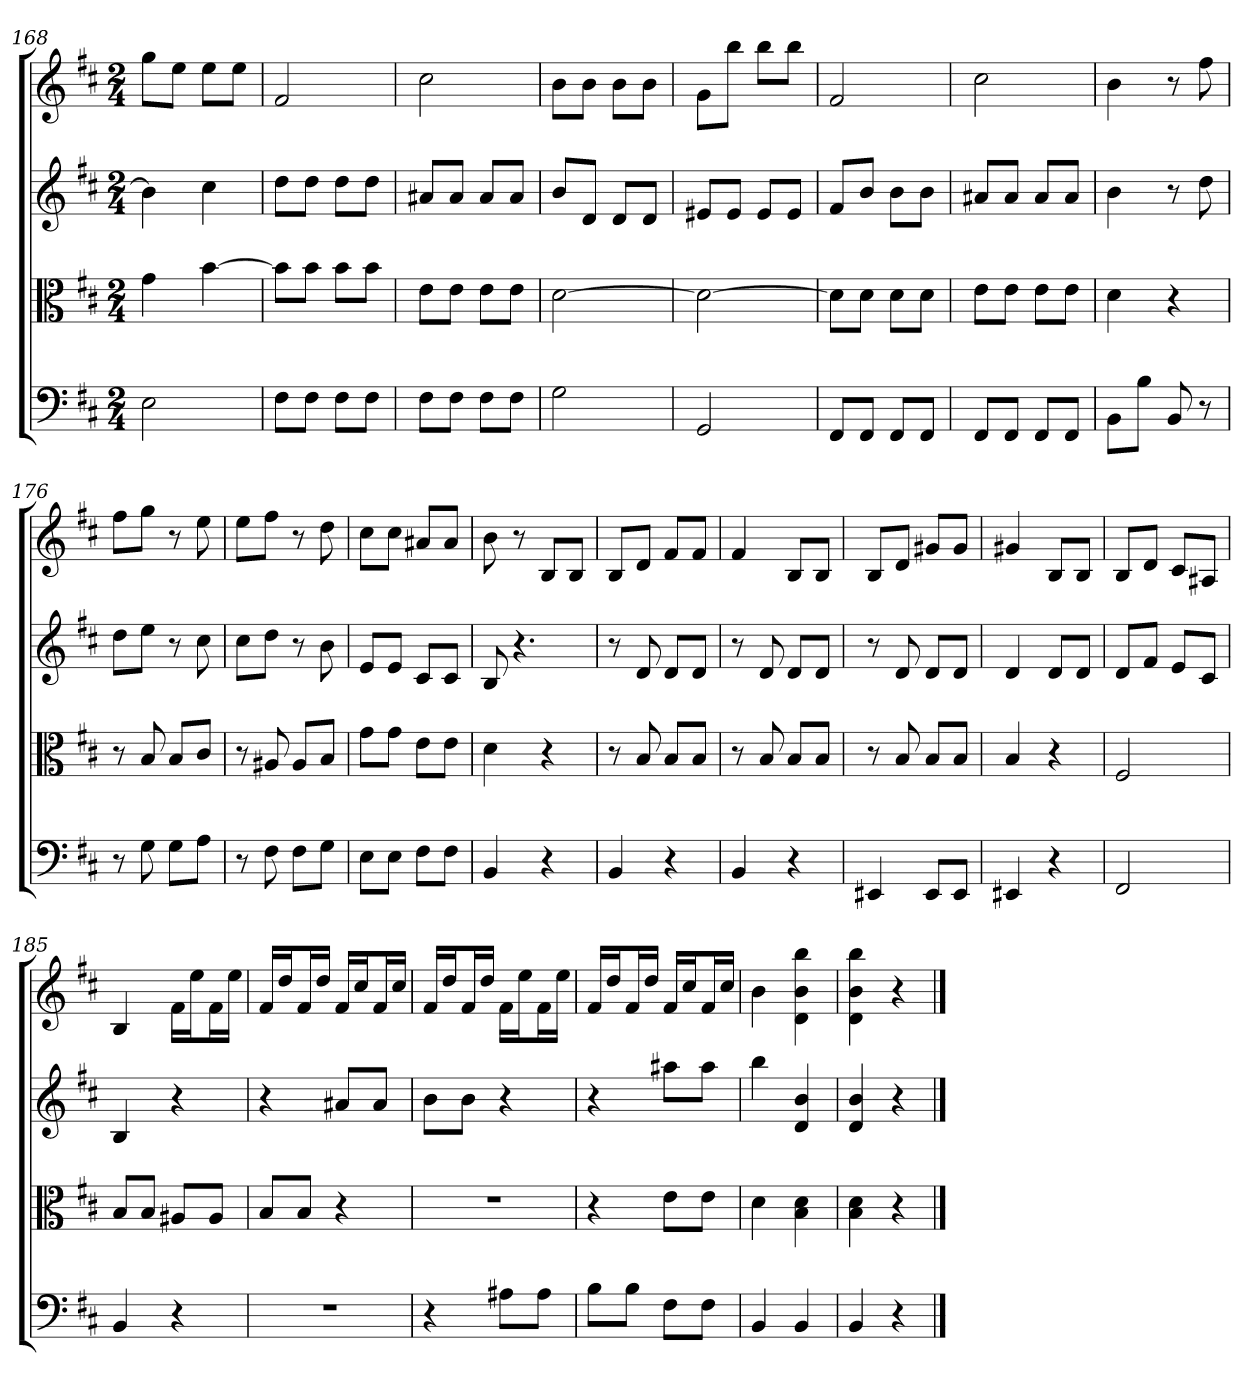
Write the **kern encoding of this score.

**kern	**kern	**kern	**kern
*part4	*part3	*part2	*part1
*staff4	*staff3	*staff2	*staff1
*clefF4	*clefC3	*	*
*k[f#c#]	*k[f#c#]	*k[f#c#]	*k[f#c#]
*b:	*b:	*b:	*b:
*M2/4	*M2/4	*M2/4	*M2/4
=168	=168	=168	=168
2E	4g	4b]	8ggL
.	.	.	8eeJ
.	[4b	4cc#	8eeL
.	.	.	8eeJ
=169	=169	=169	=169
8F#\L	8b\L]	8ddL	2f#
8F#\J	8b\J	8ddJ	.
8F#\L	8b\L	8ddL	.
8F#\J	8b\J	8ddJ	.
=170	=170	=170	=170
8F#\L	8e\L	8a#XL	2cc#
8F#\J	8e\J	8a#J	.
8F#\L	8e\L	8a#L	.
8F#\J	8e\J	8a#J	.
=171	=171	=171	=171
2G	[2d	8bL	8bL
.	.	8dJ	8bJ
.	.	8dL	8bL
.	.	8dJ	8bJ
=172	=172	=172	=172
2GG	2d_	8e#XL	8gL
.	.	8e#J	8bbJ
.	.	8e#L	8bbL
.	.	8e#J	8bbJ
=173	=173	=173	=173
8FF#/L	8d\L]	8f#L	2f#
8FF#/J	8d\J	8bJ	.
8FF#/L	8d\L	8bL	.
8FF#/J	8d\J	8bJ	.
=174	=174	=174	=174
8FF#/L	8e\L	8a#XL	2cc#
8FF#/J	8e\J	8a#J	.
8FF#/L	8e\L	8a#L	.
8FF#/J	8e\J	8a#J	.
=175	=175	=175	=175
8BB\L	4d	4b	4b
8B\J	.	.	.
8BB	4r	8r	8r
8r	.	8dd	8ff#
=176	=176	=176	=176
8r	8r	8ddL	8ff#L
8G	8B	8eeJ	8ggJ
8G\L	8B/L	8r	8r
8A\J	8c#/J	8cc#	8ee
=177	=177	=177	=177
8r	8r	8cc#L	8eeL
8F#	8A#X	8ddJ	8ff#J
8F#\L	8A#/L	8r	8r
8G\J	8B/J	8b	8dd
=178	=178	=178	=178
8E\L	8g\L	8eL	8cc#L
8E\J	8g\J	8eJ	8cc#J
8F#\L	8e\L	8c#L	8a#XL
8F#\J	8e\J	8c#J	8a#J
=179	=179	=179	=179
4BB	4d	8B	8b
.	.	4.r	8r
4r	4r	.	8BL
.	.	.	8BJ
=180	=180	=180	=180
4BB	8r	8r	8BL
.	8B	8d	8dJ
4r	8B/L	8dL	8f#L
.	8B/J	8dJ	8f#J
=181	=181	=181	=181
4BB	8r	8r	4f#
.	8B	8d	.
4r	8B/L	8dL	8BL
.	8B/J	8dJ	8BJ
=182	=182	=182	=182
4EE#X	8r	8r	8BL
.	8B	8d	8dJ
8EE#/L	8B/L	8dL	8g#XL
8EE#/J	8B/J	8dJ	8g#J
=183	=183	=183	=183
4EE#X	4B	4d	4g#X
4r	4r	8dL	8BL
.	.	8dJ	8BJ
=184	=184	=184	=184
2FF#	2F#	8dL	8BL
.	.	8f#J	8dJ
.	.	8eL	8c#L
.	.	8c#J	8A#XJ
=185	=185	=185	=185
4BB	8B/L	4B	4B
.	8B/J	.	.
4r	8A#X/L	4r	16f#LL
.	.	.	16eeJ
.	8A#/J	.	16f#L
.	.	.	16eeJJ
=186	=186	=186	=186
2r	8B/L	4r	16f#LL
.	.	.	16ddJ
.	8B/J	.	16f#L
.	.	.	16ddJJ
.	4r	8a#XL	16f#LL
.	.	.	16cc#J
.	.	8a#J	16f#L
.	.	.	16cc#JJ
=187	=187	=187	=187
4r	2r	8bL	16f#LL
.	.	.	16ddJ
.	.	8bJ	16f#L
.	.	.	16ddJJ
8A#X\L	.	4r	16f#LL
.	.	.	16eeJ
8A#\J	.	.	16f#L
.	.	.	16eeJJ
=188	=188	=188	=188
8B\L	4r	4r	16f#LL
.	.	.	16ddJ
8B\J	.	.	16f#L
.	.	.	16ddJJ
8F#\L	8e\L	8aa#XL	16f#LL
.	.	.	16cc#J
8F#\J	8e\J	8aa#J	16f#L
.	.	.	16cc#JJ
=189	=189	=189	=189
4BB	4d	4bb	4b
4BB	4B 4d	4d 4b	4d 4b 4bb
=190	=190	=190	=190
4BB	4B 4d	4d 4b	4d 4b 4bb
4r	4r	4r	4r
==	==	==	==
*-	*-	*-	*-
